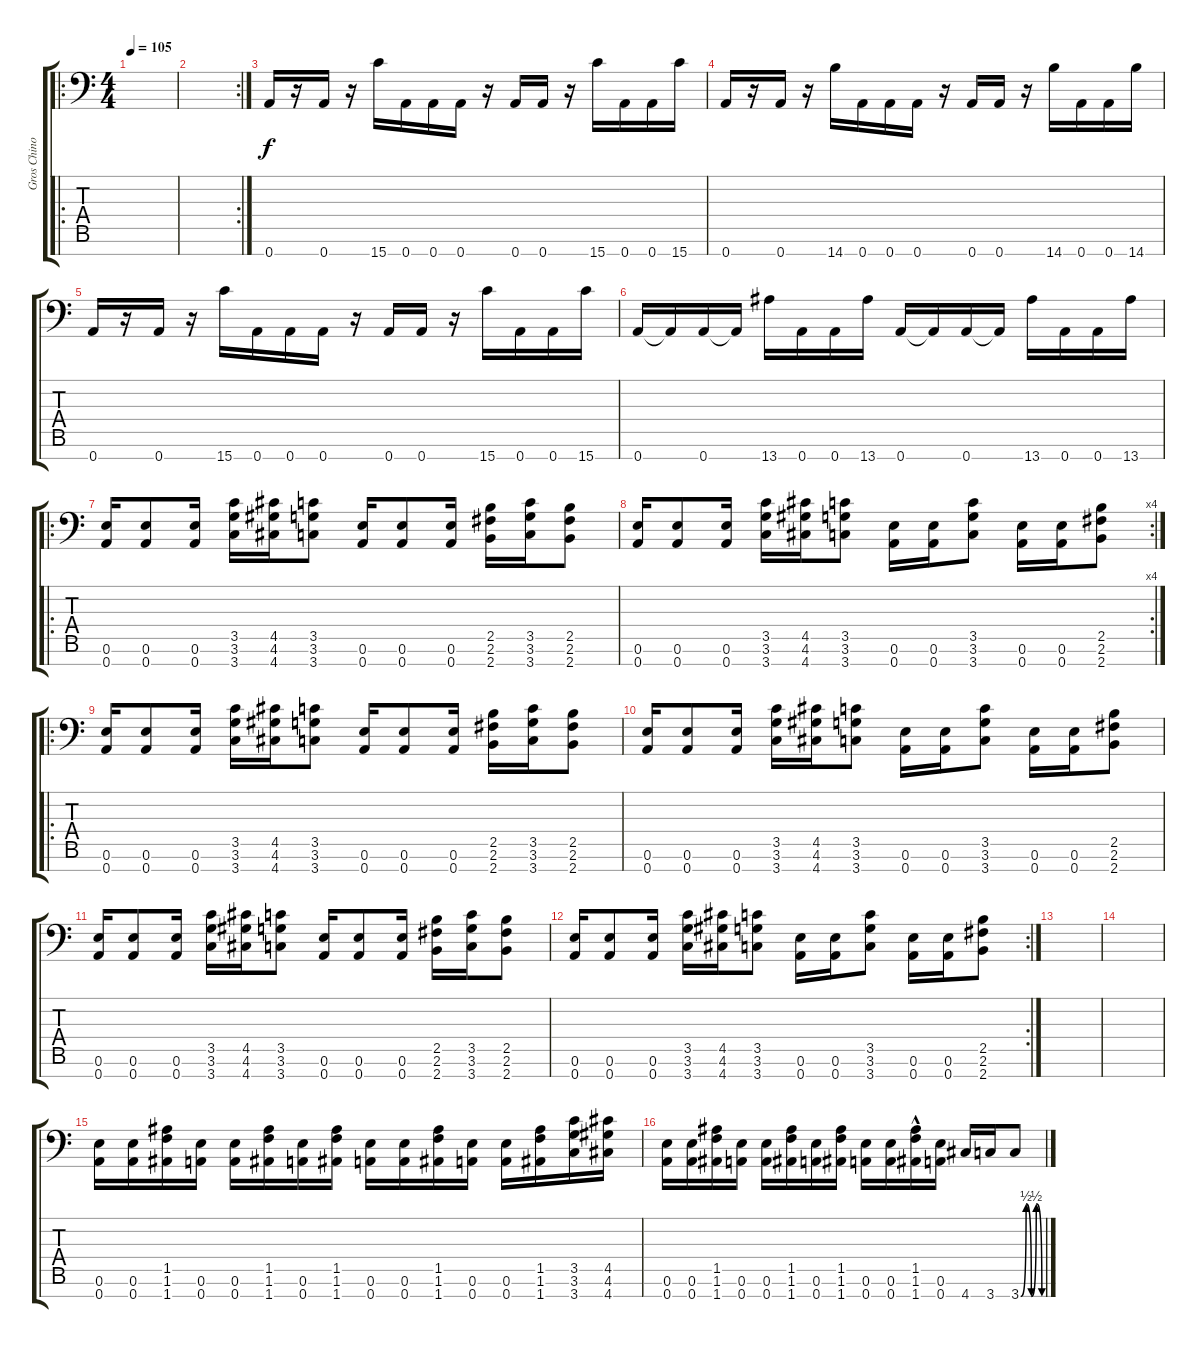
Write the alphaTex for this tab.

\track ("Gros Chino" "Gros Chino") {instrument distortionguitar}
\staff {score tabs}
\tuning (E4 B3 G3 D3 A2 E2 A1) {hide}
\ro
\ts (4 4)
\tempo 105
\clef f4
\ks c
|
\rc 2
|
0.7.16 r.16 0.7.16 r.16 15.7.16 0.7.16 0.7.16 0.7.16 r.16 0.7.16 0.7.16 r.16 15.7.16 0.7.16 0.7.16 15.7.16 |
0.7.16 r.16 0.7.16 r.16 14.7.16 0.7.16 0.7.16 0.7.16 r.16 0.7.16 0.7.16 r.16 14.7.16 0.7.16 0.7.16 14.7.16 |
0.7.16 r.16 0.7.16 r.16 15.7.16 0.7.16 0.7.16 0.7.16 r.16 0.7.16 0.7.16 r.16 15.7.16 0.7.16 0.7.16 15.7.16 |
0.7.16 0.7{t}.16 0.7.16 0.7{t}.16 13.7.16 0.7.16 0.7.16 13.7.16 0.7.16 0.7{t}.16 0.7.16 0.7{t}.16 13.7.16 0.7.16 0.7.16 13.7.16 |
\ro
(0.6 0.7).16 (0.6 0.7).8 (0.6 0.7).16 (3.5 3.6 3.7).16 (4.5 4.6 4.7).16 (3.5 3.6 3.7).8 (0.6 0.7).16 (0.6 0.7).8 (0.6 0.7).16 (2.5 2.6 2.7).16 (3.5 3.6 3.7).16 (2.5 2.6 2.7).8 |
\rc 4
(0.6 0.7).16 (0.6 0.7).8 (0.6 0.7).16 (3.5 3.6 3.7).16 (4.5 4.6 4.7).16 (3.5 3.6 3.7).8 (0.6 0.7).16 (0.6 0.7).16 (3.5 3.6 3.7).8 (0.6 0.7).16 (0.6 0.7).16 (2.5 2.6 2.7).8 |
\ro
(0.6 0.7).16 (0.6 0.7).8 (0.6 0.7).16 (3.5 3.6 3.7).16 (4.5 4.6 4.7).16 (3.5 3.6 3.7).8 (0.6 0.7).16 (0.6 0.7).8 (0.6 0.7).16 (2.5 2.6 2.7).16 (3.5 3.6 3.7).16 (2.5 2.6 2.7).8 |
(0.6 0.7).16 (0.6 0.7).8 (0.6 0.7).16 (3.5 3.6 3.7).16 (4.5 4.6 4.7).16 (3.5 3.6 3.7).8 (0.6 0.7).16 (0.6 0.7).16 (3.5 3.6 3.7).8 (0.6 0.7).16 (0.6 0.7).16 (2.5 2.6 2.7).8 |
(0.6 0.7).16 (0.6 0.7).8 (0.6 0.7).16 (3.5 3.6 3.7).16 (4.5 4.6 4.7).16 (3.5 3.6 3.7).8 (0.6 0.7).16 (0.6 0.7).8 (0.6 0.7).16 (2.5 2.6 2.7).16 (3.5 3.6 3.7).16 (2.5 2.6 2.7).8 |
\rc 2
(0.6 0.7).16 (0.6 0.7).8 (0.6 0.7).16 (3.5 3.6 3.7).16 (4.5 4.6 4.7).16 (3.5 3.6 3.7).8 (0.6 0.7).16 (0.6 0.7).16 (3.5 3.6 3.7).8 (0.6 0.7).16 (0.6 0.7).16 (2.5 2.6 2.7).8 |
|
|
(0.6 0.7).16 (0.6 0.7).16 (1.5 1.6 1.7).16 (0.6 0.7).16 (0.6 0.7).16 (1.5 1.6 1.7).16 (0.6 0.7).16 (1.5 1.6 1.7).16 (0.6 0.7).16 (0.6 0.7).16 (1.5 1.6 1.7).16 (0.6 0.7).16 (0.6 0.7).16 (1.5 1.6 1.7).16 (3.5 3.6 3.7).16 (4.5 4.6 4.7).16 |
(0.6 0.7).16 (0.6 0.7).16 (1.5 1.6 1.7).16 (0.6 0.7).16 (0.6 0.7).16 (1.5 1.6 1.7).16 (0.6 0.7).16 (1.5 1.6 1.7).16 (0.6 0.7).16 (0.6 0.7).16 (1.5 1.6{hac} 1.7).16 (0.6 0.7).16 4.7.16 3.7.16 3.7{be (custom 0 0 15 2 30 0 44 2 60 0)}.8
